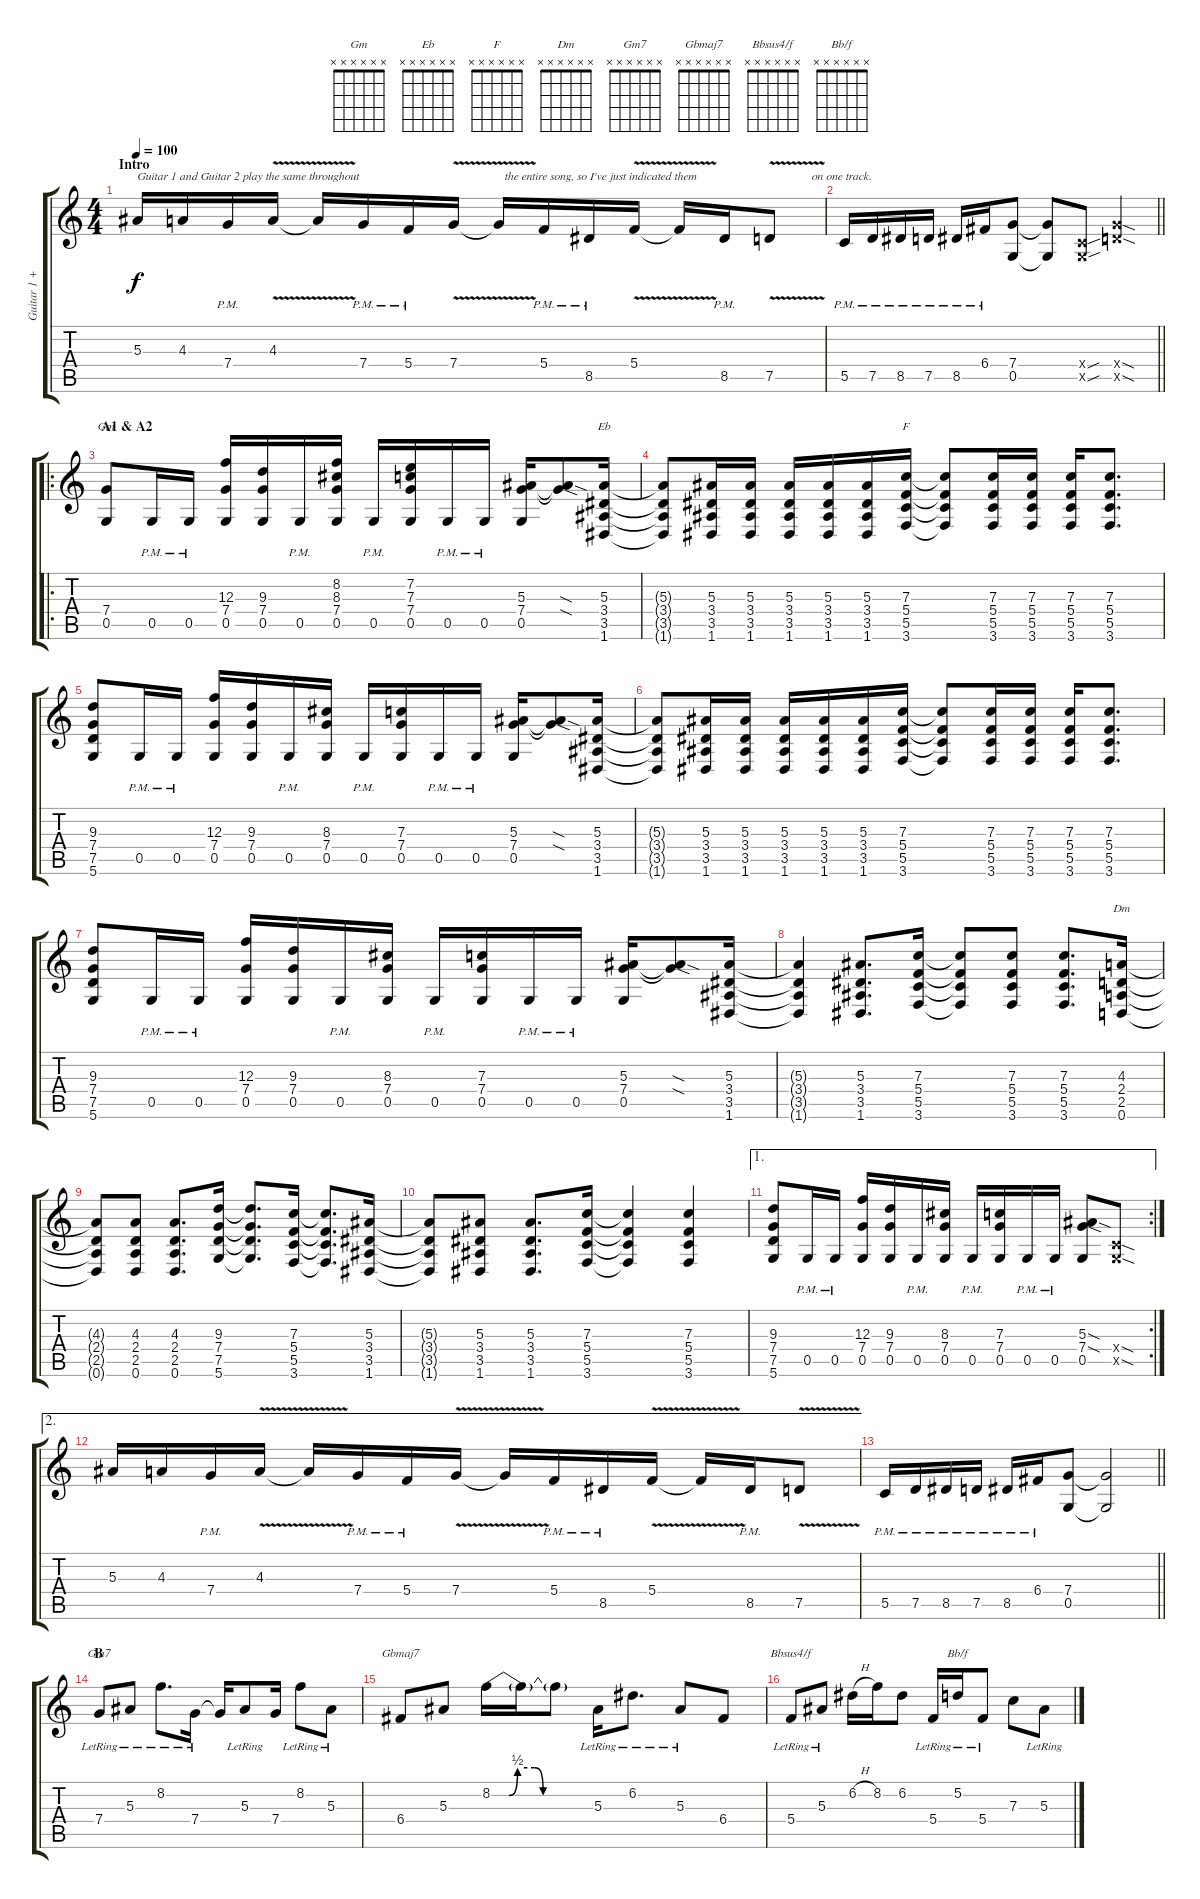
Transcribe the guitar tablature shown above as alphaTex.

\track ("Guitar 1 + 2" "Guitar 1 +") {instrument overdrivenguitar}
\staff {score tabs}
\tuning (D4 A3 F3 C3 G2 D2) {hide}
\chord ("Gm" x x x x x x)
\chord ("Eb" x x x x x x)
\chord ("F" x x x x x x)
\chord ("Dm" x x x x x x)
\chord ("Gm7" x x x x x x)
\chord ("Gbmaj7" x x x x x x)
\chord ("Bbsus4/f" x x x x x x)
\chord ("Bb/f" x x x x x x)
\ts (4 4)
\section ("" "Intro")
\tempo 100
\clef g2
\ks c
5.3.16{txt "Guitar 1 and Guitar 2 play the same throughout" dy f instrument overdrivenguitar} 4.3.16 7.4{pm}.16 4.3{v}.16 4.3{t}.16 7.4{pm}.16 5.4{pm}.16 7.4{v}.16 7.4{t}.16{txt "  the entire song, so I've just indicated them"} 5.4{pm}.16 8.5{pm}.16 5.4{v}.16 5.4{t}.16 8.5{pm}.16 7.5{v}.8{txt "              on one track."} |
\barLineRight lightlight
5.5{pm}.16 7.5{pm}.16 8.5{pm}.16 7.5{pm}.16 8.5{pm}.16 6.4{pm}.16 (7.4 0.5).8 (7.4{t} 0.5{t}).8 (0.4{sou x} 0.5{sou x}).8 (7.4{sod x} 7.5{sod x}).4 |
\ro
\section ("" "A1 & A2")
(7.4 0.5).8{ch "Gm"} 0.5{pm}.16 0.5{pm}.16 (12.3 7.4 0.5).16 (9.3 7.4 0.5).16 0.5{pm}.16 (8.2 8.3 7.4 0.5).16 0.5{pm}.16 (7.2 7.3 7.4 0.5).16 0.5{pm}.16 0.5{pm}.16 (5.3 7.4 0.5).16 (5.3{sod t} 7.4{sod t}).8 (5.3 3.4 3.5 1.6).16{ch "Eb"} |
(5.3{t} 3.4{t} 3.5{t} 1.6{t}).8 (5.3 3.4 3.5 1.6).16 (5.3 3.4 3.5 1.6).16 (5.3 3.4 3.5 1.6).16 (5.3 3.4 3.5 1.6).16 (5.3 3.4 3.5 1.6).16 (7.3 5.4 5.5 3.6).16{ch "F"} (7.3{t} 5.4{t} 5.5{t} 3.6{t}).8 (7.3 5.4 5.5 3.6).16 (7.3 5.4 5.5 3.6).16 (7.3 5.4 5.5 3.6).16 (7.3 5.4 5.5 3.6).8{d} |
(9.3 7.4 7.5 5.6).8 0.5{pm}.16 0.5{pm}.16 (12.3 7.4 0.5).16 (9.3 7.4 0.5).16 0.5{pm}.16 (8.3 7.4 0.5).16 0.5{pm}.16 (7.3 7.4 0.5).16 0.5{pm}.16 0.5{pm}.16 (5.3 7.4 0.5).16 (5.3{sod t} 7.4{sod t}).8 (5.3 3.4 3.5 1.6).16 |
(5.3{t} 3.4{t} 3.5{t} 1.6{t}).8 (5.3 3.4 3.5 1.6).16 (5.3 3.4 3.5 1.6).16 (5.3 3.4 3.5 1.6).16 (5.3 3.4 3.5 1.6).16 (5.3 3.4 3.5 1.6).16 (7.3 5.4 5.5 3.6).16 (7.3{t} 5.4{t} 5.5{t} 3.6{t}).8 (7.3 5.4 5.5 3.6).16 (7.3 5.4 5.5 3.6).16 (7.3 5.4 5.5 3.6).16 (7.3 5.4 5.5 3.6).8{d} |
(9.3 7.4 7.5 5.6).8 0.5{pm}.16 0.5{pm}.16 (12.3 7.4 0.5).16 (9.3 7.4 0.5).16 0.5{pm}.16 (8.3 7.4 0.5).16 0.5{pm}.16 (7.3 7.4 0.5).16 0.5{pm}.16 0.5{pm}.16 (5.3 7.4 0.5).16 (5.3{sod t} 7.4{sod t}).8 (5.3 3.4 3.5 1.6).16 |
(5.3{t} 3.4{t} 3.5{t} 1.6{t}).4 (5.3 3.4 3.5 1.6).8{d} (7.3 5.4 5.5 3.6).16 (7.3{t} 5.4{t} 5.5{t} 3.6{t}).8 (7.3 5.4 5.5 3.6).8 (7.3 5.4 5.5 3.6).8{d} (4.3 2.4 2.5 0.6).16{ch "Dm"} |
(4.3{t} 2.4{t} 2.5{t} 0.6{t}).8 (4.3 2.4 2.5 0.6).8 (4.3 2.4 2.5 0.6).8{d} (9.3 7.4 7.5 5.6).16 (9.3{t} 7.4{t} 7.5{t} 5.6{t}).8{d} (7.3 5.4 5.5 3.6).16 (7.3{t} 5.4{t} 5.5{t} 3.6{t}).8{d} (5.3 3.4 3.5 1.6).16 |
(5.3{t} 3.4{t} 3.5{t} 1.6{t}).8 (5.3 3.4 3.5 1.6).8 (5.3 3.4 3.5 1.6).8{d} (7.3 5.4 5.5 3.6).16 (7.3{t} 5.4{t} 5.5{t} 3.6{t}).4 (7.3 5.4 5.5 3.6).4 |
\ae 1
\rc 2
(9.3 7.4 7.5 5.6).8 0.5{pm}.16 0.5{pm}.16 (12.3 7.4 0.5).16 (9.3 7.4 0.5).16 0.5{pm}.16 (8.3 7.4 0.5).16 0.5{pm}.16 (7.3 7.4 0.5).16 0.5{pm}.16 0.5{pm}.16 (5.3{sod} 7.4{sod} 0.5).8 (0.4{sod x} 0.5{sod x}).8 |
\ae 2
5.3.16 4.3.16 7.4{pm}.16 4.3{v}.16 4.3{t}.16 7.4{pm}.16 5.4{pm}.16 7.4{v}.16 7.4{t}.16 5.4{pm}.16 8.5{pm}.16 5.4{v}.16 5.4{t}.16 8.5{pm}.16 7.5{v}.8 |
\barLineRight lightlight
5.5{pm}.16 7.5{pm}.16 8.5{pm}.16 7.5{pm}.16 8.5{pm}.16 6.4{pm}.16 (7.4 0.5).8 (7.4{t} 0.5{t}).2 |
\section ("" "B")
7.4{lr}.8{ch "Gm7" instrument electricguitarclean} 5.3{lr}.8 8.2{lr}.8{d} 7.4{lr}.16 7.4{t}.16 5.3{lr}.8 7.4.16 8.2{lr}.8 5.3{lr}.8 |
6.4.8{ch "Gbmaj7"} 5.3.8 8.2{be (custom 0 0 10 0 15 2 25 2 30 0 60 0)}.16 8.2{t}.16 8.2{t}.8 5.3{lr}.16 6.2{lr}.8{d} 5.3{lr}.8 6.4.8 |
5.4{lr}.8{ch "Bbsus4/f"} 5.3{lr}.8 6.2{h}.16 8.2.16 6.2.8 5.4{lr}.16 5.2{lr}.16{ch "Bb/f"} 5.4{lr}.8 7.3.8 5.3{lr}.8
